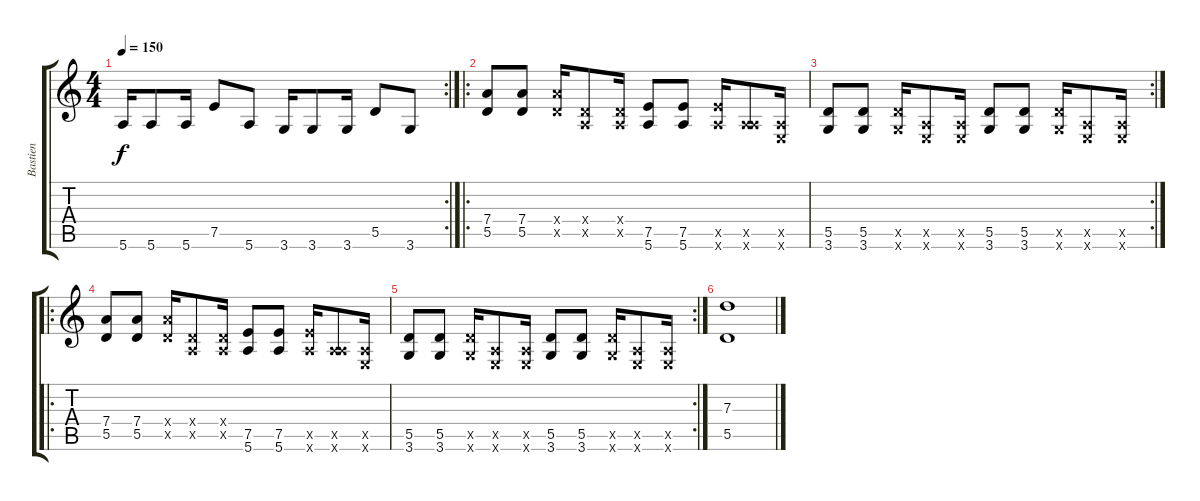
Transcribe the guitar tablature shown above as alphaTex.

\track ("Bastien" "Bastien") {instrument distortionguitar}
\staff {score tabs}
\tuning (E4 B3 G3 D3 A2 E2) {hide}
\rc 2
\ts (4 4)
\tempo 150
\clef g2
\ks c
5.6.16{dy f} 5.6.8 5.6.16 7.5.8 5.6.8 3.6.16 3.6.8 3.6.16 5.5.8 3.6.8 |
\ro
(7.4 5.5).8 (7.4 5.5).8 (7.4{x} 5.5{x}).16 (0.4{x} 0.5{x}).8 (0.4{x} 0.5{x}).16 (7.5 5.6).8 (7.5 5.6).8 (7.5{x} 5.6{x}).16 (0.5{x} 5.6{x}).8 (0.5{x} 0.6{x}).16 |
\rc 2
(5.5 3.6).8 (5.5 3.6).8 (5.5{x} 3.6{x}).16 (0.5{x} 0.6{x}).8 (0.5{x} 0.6{x}).16 (5.5 3.6).8 (5.5 3.6).8 (5.5{x} 3.6{x}).16 (0.5{x} 0.6{x}).8 (0.5{x} 0.6{x}).16 |
\ro
(7.4 5.5).8 (7.4 5.5).8 (7.4{x} 5.5{x}).16 (0.4{x} 0.5{x}).8 (0.4{x} 0.5{x}).16 (7.5 5.6).8 (7.5 5.6).8 (7.5{x} 5.6{x}).16 (0.5{x} 5.6{x}).8 (0.5{x} 0.6{x}).16 |
\rc 2
(5.5 3.6).8 (5.5 3.6).8 (5.5{x} 3.6{x}).16 (0.5{x} 0.6{x}).8 (0.5{x} 0.6{x}).16 (5.5 3.6).8 (5.5 3.6).8 (5.5{x} 3.6{x}).16 (0.5{x} 0.6{x}).8 (0.5{x} 0.6{x}).16 |
(7.3 5.5).1
